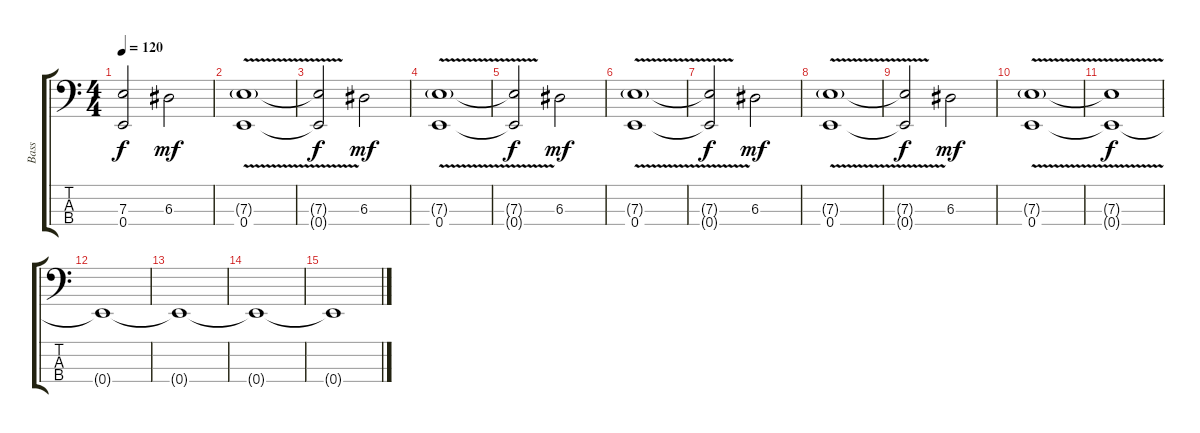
\track ("Bass" "Bass") {instrument electricbassfinger}
\staff {score tabs}
\tuning (G2 D2 A1 E1) {hide}
\ts (4 4)
\tempo 120
\clef f4
\ks c
(7.3{t} 0.4{t}).2{dy f} 6.3.2{dy mf} |
(7.3{v g} 0.4).1 |
(7.3{t} 0.4{t}).2{dy f} 6.3.2{dy mf} |
(7.3{v g} 0.4).1 |
(7.3{t} 0.4{t}).2{dy f} 6.3.2{dy mf} |
(7.3{v g} 0.4).1 |
(7.3{t} 0.4{t}).2{dy f} 6.3.2{dy mf} |
(7.3{v g} 0.4).1 |
(7.3{t} 0.4{t}).2{dy f} 6.3.2{dy mf} |
(7.3{v g} 0.4).1 |
(7.3{t} 0.4{t}).1{dy f} |
0.4{t}.1{volume 2} |
0.4{t}.1 |
0.4{t}.1 |
0.4{t}.1
